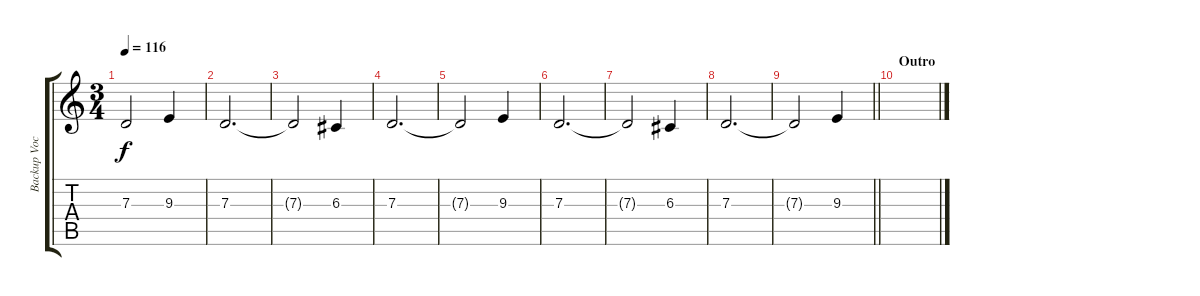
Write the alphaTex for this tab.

\track ("Backup Vocals" "Backup Voc") {instrument trumpet}
\staff {score tabs}
\tuning (E4 B3 G3 D3 A2 E2) {hide}
\ts (3 4)
\tempo 116
\clef g2
\ks c
7.3{t}.2{dy f} 9.3.4 |
7.3.2{d} |
7.3{t}.2 6.3.4 |
7.3.2{d} |
7.3{t}.2 9.3.4 |
7.3.2{d} |
7.3{t}.2 6.3.4 |
7.3.2{d} |
\barLineRight lightlight
7.3{t}.2 9.3.4 |
\section ("" "Outro")
